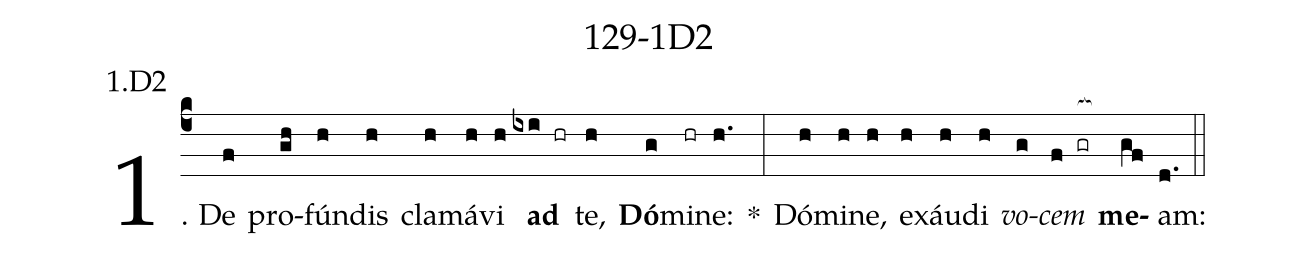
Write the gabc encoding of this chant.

name: 129-1D2;
annotation: 1.D2;
%%
(c4)1. De(f) pro(gh)fún(h)dis(h) cla(h)má(h)vi(h) <b>ad</b>(ixi hr) te,(h) <b>Dó</b>(g)mi(hr)ne:(h.) *(:) Dó(h)mi(h)ne,(h) ex(h)áu(h)di(h) <i>vo</i>(g)<i>cem</i>(f gr[ocb:1{]) <b>me</b>(gf[ocb:0}])am:(d.) (::)
